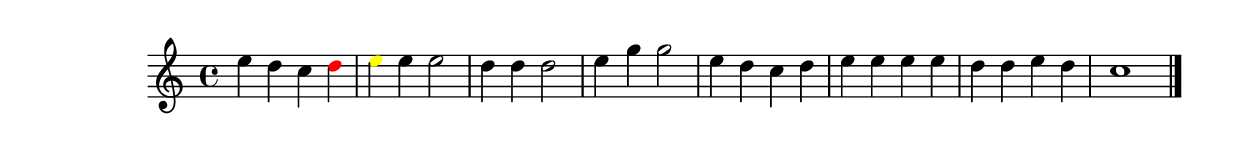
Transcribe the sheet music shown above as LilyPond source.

\version "2.18.2"
\language "english"

\header {
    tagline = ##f
}

\layout {}

\paper {}

\score {
    \new Score
    <<
        \new Staff
        {
            {   % measure
                \time 4/4
                \tweak color #black
                e''4
                \tweak color #black
                d''4
                \tweak color #black
                c''4
                \tweak color #red
                d''4
            }   % measure
            {   % measure
                \tweak color #yellow
                e''4
                e''4
                e''2
            }   % measure
            {   % measure
                d''4
                d''4
                d''2
            }   % measure
            {   % measure
                e''4
                g''4
                g''2
            }   % measure
            {   % measure
                e''4
                d''4
                c''4
                d''4
            }   % measure
            {   % measure
                e''4
                e''4
                e''4
                e''4
            }   % measure
            {   % measure
                d''4
                d''4
                e''4
                d''4
            }   % measure
            {   % measure
                c''1
                \bar "|." %! SCORE1
            }   % measure
        }
    >>
}